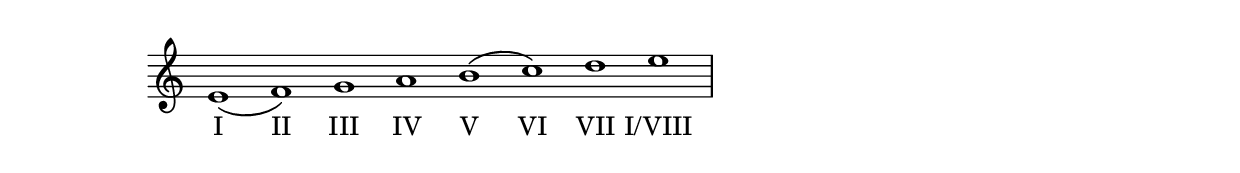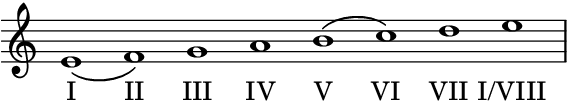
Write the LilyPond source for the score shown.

\version "2.16.2" % absolutely necessary!

% use this to crop output page size to match the snippet
#(ly:set-option 'preview #t)

%%%%%%%%%%%%%%%%%%%%%%%%%%
% here goes the snippet: %
%%%%%%%%%%%%%%%%%%%%%%%%%%
\relative c' {
  \override Staff.TimeSignature #'stencil = ##f 
  \time 8/1
  e1\( f\) g a b\( c\) d e
}
\addlyrics {
  I II III IV V VI VII I/VIII
}